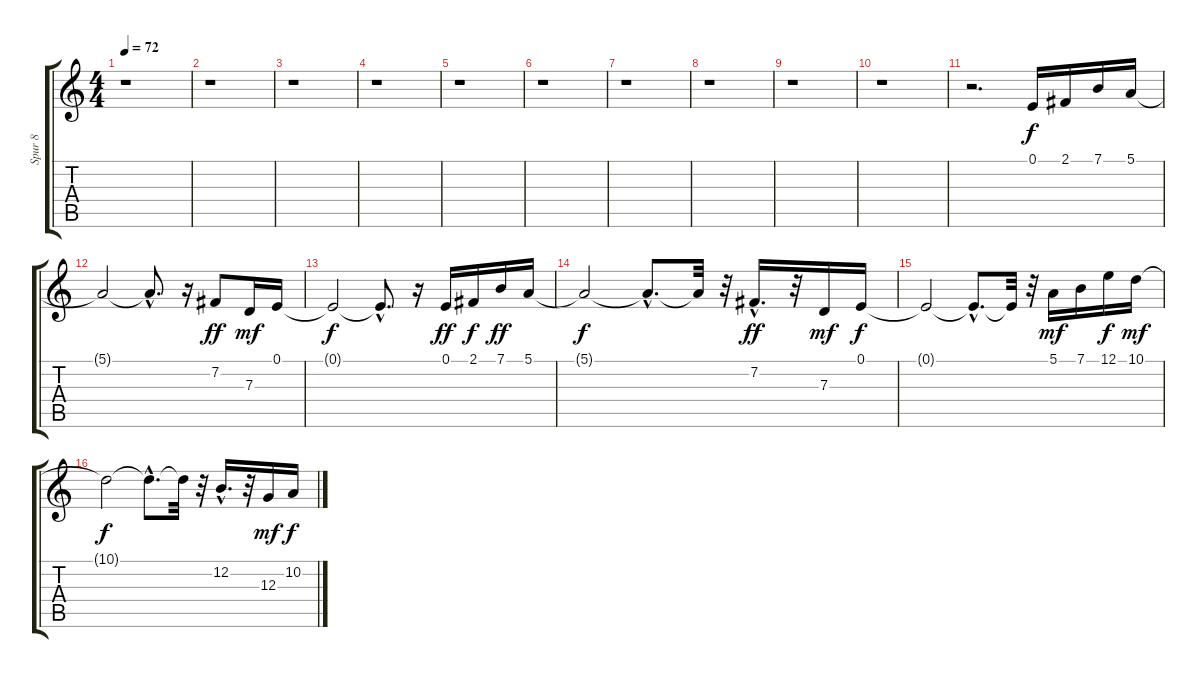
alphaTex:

\track ("Spur 8" "Spur 8") {instrument blownbottle}
\staff {score tabs}
\tuning (E4 B3 G3 D3 A2 E2) {hide}
\ts (4 4)
\tempo 72
\clef g2
\ks c
r.1{dy f} |
r.1 |
r.1 |
r.1 |
r.1 |
r.1 |
r.1 |
r.1 |
r.1 |
r.1 |
r.2{d} 0.1.16 2.1.16 7.1.16 5.1.16 |
5.1{t}.2 5.1{hac t}.8{d} r.16 7.2.8{dy ff} 7.3.16{dy mf} 0.1.16 |
0.1{t}.2{dy f} 0.1{hac t}.8{d} r.16 0.1.16{dy ff} 2.1.16{dy f} 7.1.16{dy ff} 5.1.16 |
5.1{t}.2{dy f} 5.1{hac t}.8{d} 5.1{t}.32 r.32 7.2{hac}.16{d dy ff} r.32 7.3.16{dy mf} 0.1.16{dy f} |
0.1{t}.2 0.1{hac t}.8{d} 0.1{t}.32 r.32 5.1.16{dy mf} 7.1.16 12.1.16{dy f} 10.1.16{dy mf} |
10.1{t}.2{dy f} 10.1{hac t}.8{d} 10.1{t}.32 r.32 12.2{hac}.16{d} r.32 12.3.16{dy mf} 10.2.16{dy f}
